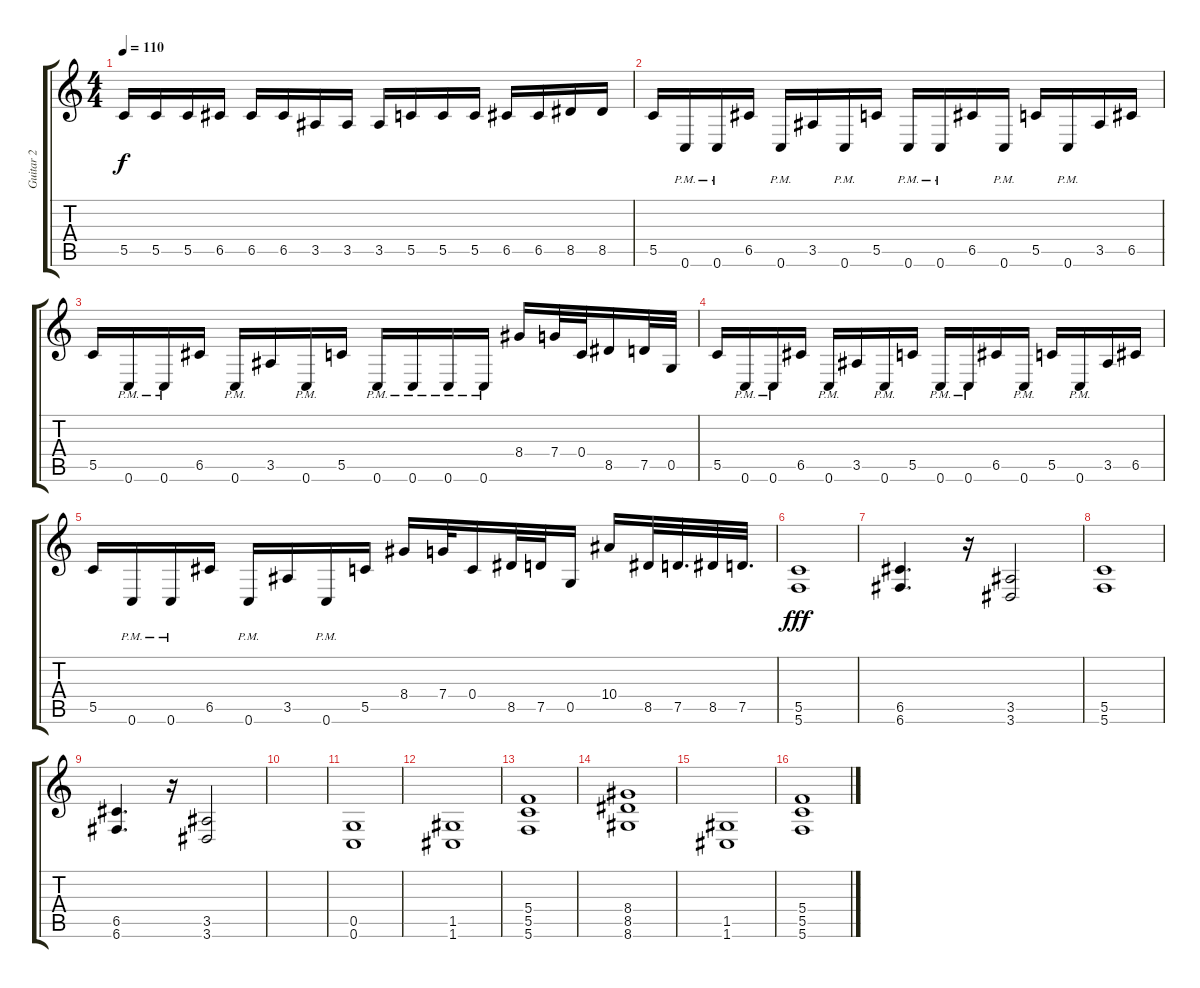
\track ("Guitar 2" "Guitar 2") {instrument distortionguitar}
\staff {score tabs}
\tuning (D4 A3 F3 C3 G2 C2) {hide}
\ts (4 4)
\tempo 110
\clef g2
\ks c
5.5.16{dy f} 5.5.16 5.5.16 6.5.16 6.5.16 6.5.16 3.5.16 3.5.16 3.5.16 5.5.16 5.5.16 5.5.16 6.5.16 6.5.16 8.5.16 8.5.16 |
5.5.16 0.6{pm}.16 0.6{pm}.16 6.5.16 0.6{pm}.16 3.5.16 0.6{pm}.16 5.5.16 0.6{pm}.16 0.6{pm}.16 6.5.16 0.6{pm}.16 5.5.16 0.6{pm}.16 3.5.16 6.5.16 |
5.5.16 0.6{pm}.16 0.6{pm}.16 6.5.16 0.6{pm}.16 3.5.16 0.6{pm}.16 5.5.16 0.6{pm}.16 0.6{pm}.16 0.6{pm}.16 0.6{pm}.16 8.4.16 7.4.32 0.4.32 8.5.16 7.5.32 0.5.32 |
5.5.16 0.6{pm}.16 0.6{pm}.16 6.5.16 0.6{pm}.16 3.5.16 0.6{pm}.16 5.5.16 0.6{pm}.16 0.6{pm}.16 6.5.16 0.6{pm}.16 5.5.16 0.6{pm}.16 3.5.16 6.5.16 |
5.5.16 0.6{pm}.16 0.6{pm}.16 6.5.16 0.6{pm}.16 3.5.16 0.6{pm}.16 5.5.16 8.4.16 7.4.32 0.4.16 8.5.32 7.5.32 0.5.16 10.4.16 8.5.32 7.5.32{d} 8.5.32 7.5.32{d} |
(5.5 5.6).1{dy fff volume 16} |
(6.5 6.6).4{d} r.16 (3.5 3.6).2 |
(5.5 5.6).1 |
(6.5 6.6).4{d} r.16 (3.5 3.6).2 |
|
(0.5 0.6).1 |
(1.5 1.6).1 |
(5.4 5.5 5.6).1 |
(8.4 8.5 8.6).1 |
(1.5 1.6).1 |
(5.4 5.5 5.6).1
